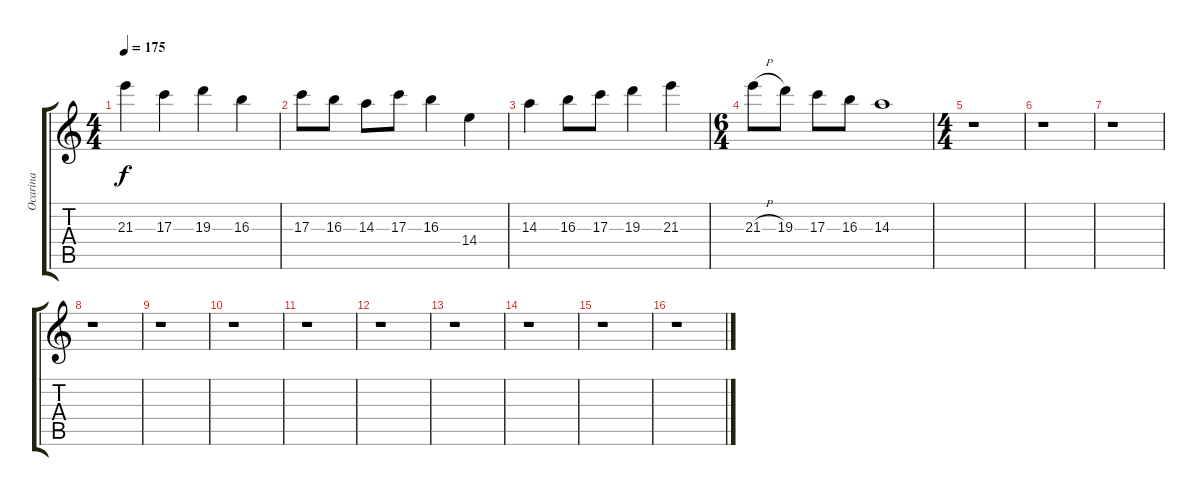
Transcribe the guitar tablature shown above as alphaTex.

\track ("Ocarina" "Ocarina") {instrument ocarina}
\staff {score tabs}
\tuning (E5 B4 G4 D4 A3 E3) {hide}
\ts (4 4)
\tempo 175
\clef g2
\ks c
21.3.4{dy f} 17.3.4 19.3.4 16.3.4 |
17.3.8 16.3.8 14.3.8 17.3.8 16.3.4 14.4.4 |
14.3.4 16.3.8 17.3.8 19.3.4 21.3.4 |
\ts (6 4)
21.3{h}.8 19.3.8 17.3.8 16.3.8 14.3.1 |
\ts (4 4)
r.1 |
r.1 |
r.1 |
r.1 |
r.1 |
r.1 |
r.1 |
r.1 |
r.1 |
r.1 |
r.1 |
r.1
